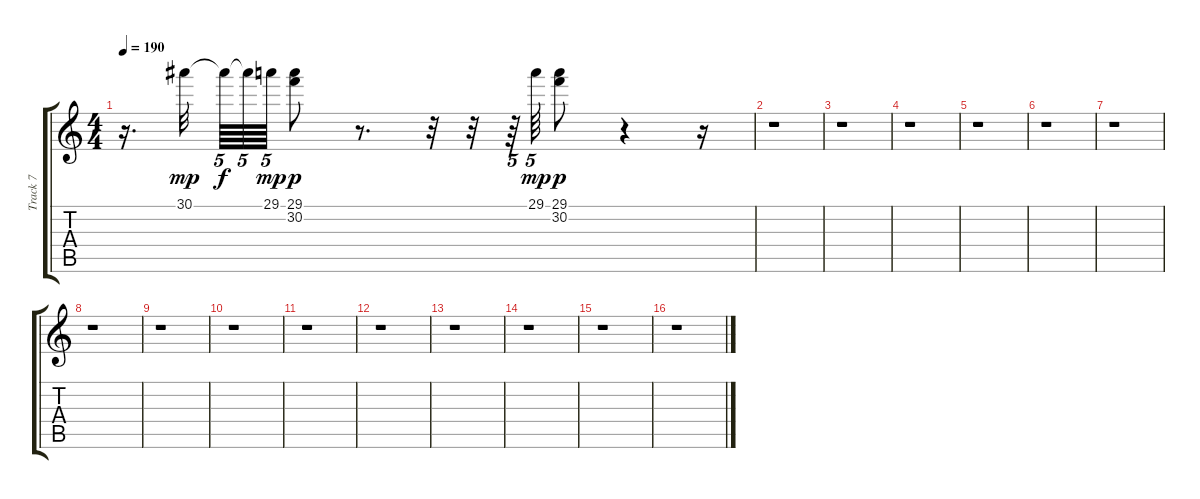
\track ("Track 7" "Track 7") {instrument acousticgrandpiano}
\staff {score tabs}
\tuning (E4 B3 G3 D3 A2 E2) {hide}
\ts (4 4)
\tempo 190
\clef g2
\ks c
r.16{d dy mp} 30.1.32 30.1{t}.64{tu (5 4) dy f} 30.1{t}.64{tu (5 4)} 29.1.64{tu (5 4) dy mp} (29.1 30.2).8{dy p} r.8{d} r.32 r.32 r.64{tu (5 4)} 29.1.64{tu (5 4) dy mp} (29.1 30.2).8{dy p} r.4 r.16 |
r.1 |
r.1 |
r.1 |
r.1 |
r.1 |
r.1 |
r.1 |
r.1 |
r.1 |
r.1 |
r.1 |
r.1 |
r.1 |
r.1 |
r.1
